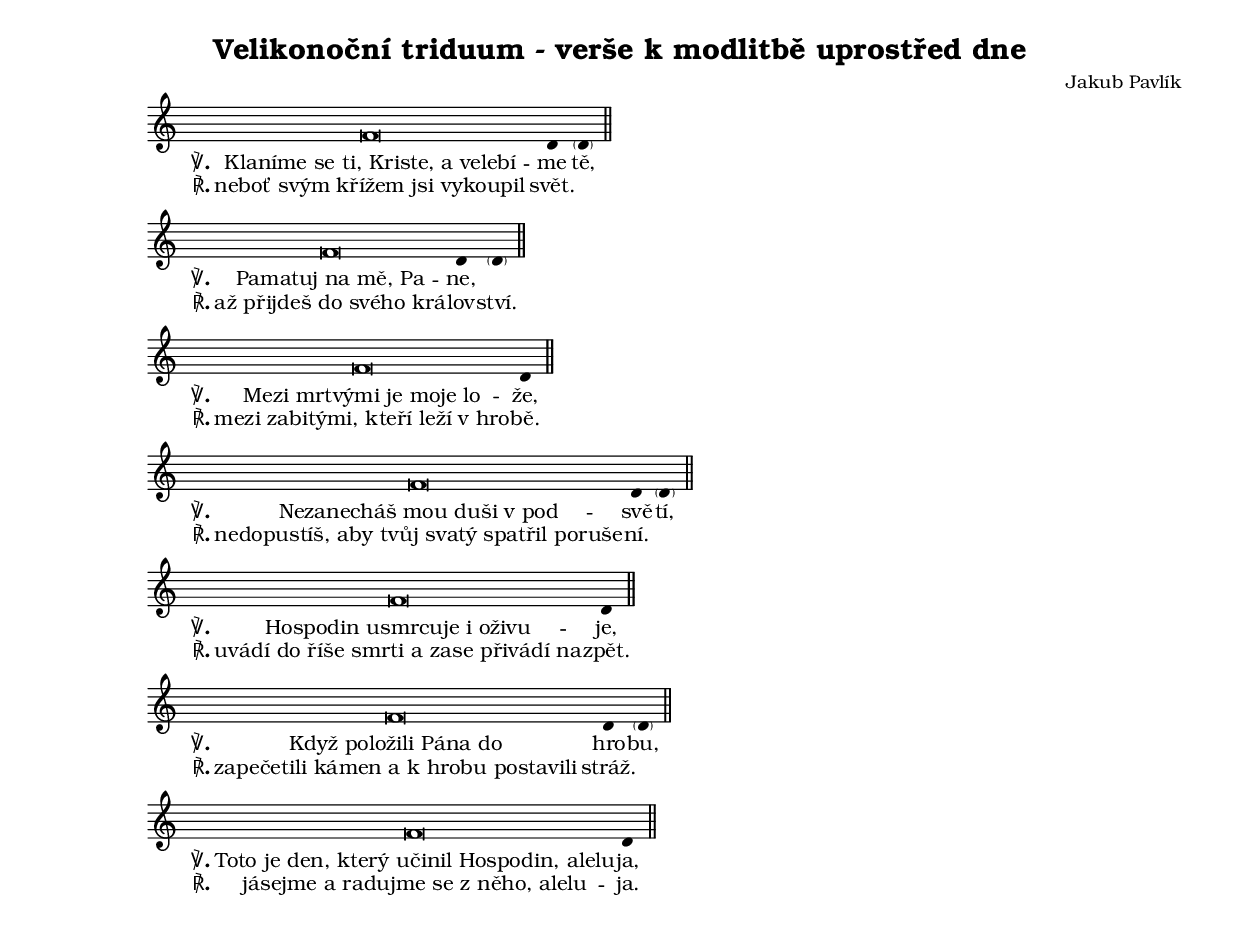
\version "2.14.2"

\header {
  title = "Velikonoční triduum - verše k modlitbě uprostřed dne"
  composer = "Jakub Pavlík"
}

% Verze souboru "spolecne.ly" upravena pro noty v Antifonari
% k denni modlitbe cirkve. Neobsahuje nektere v jeho
% kontextu zbytecne veci a jine pro jeho potreby definuje
% jinak.

% nekolik vychytavek standartne importovanych do vsech projektu
% z webu inadiutorium.xf.cz

% vypnout cisla taktu na zacatku radku
\layout {
  ragged-last = ##t
  indent = 1.5\cm
  short-indent = 0\cm

  \context {
    \Score
    \remove "Bar_number_engraver"
  }

  \context {
    \Staff
    \consists Custos_engraver
    \override Custos #'style = #'hufnagel
    % klic jen na zacatku prvni radky
    \override Clef #'break-visibility = #all-invisible
  }
}

myStaffSize = #16
#(set-global-staff-size myStaffSize)

\paper {
  #(define fonts
    (make-pango-font-tree
                          "URW Bookman L"
                          "Helvetica"
                          "Courier"
     (/ myStaffSize 20)))

}

% choral --------------------------------------------------------

choralniRezim = {
  % nepsat predznamenani tempa (neni tempo)
  \override Score.TimeSignature #'stencil = ##f

  % noty bez nozicek
  \override Stem #'transparent = ##t

  % nedelat taktove cary
  \cadenzaOn

  % vzdycky vypsat becka
  #(set-accidental-style 'forget)
}

% Vytvori hlavicku "piece" pro antifonu
% pouziti: \header { piece = \markup {\choralAutoPiece}}
% Predpoklada, ze jsou definovane (nestandartni) hlavicky
% quid, tonus, differentia, psalmus
choralAutoPiece = \markup {
  \concat {
    \fromproperty #'header:quid
    " - "
    \fromproperty #'header:tonus
    .
    \fromproperty #'header:differentia
    " ("
    \fromproperty #'header:psalmus
    )
  }
}

% Choralni "pomlky" (divisiones)

barMin = {
  \once \override Staff.BarLine #'bar-extent = #'(1.5 . 2.5)
  \bar "|"
}
barMaior = {
  \once \override Staff.BarLine #'bar-extent = #'(-1.5 . 1.5)
  \bar "|"
}
barMax = { \bar "|" }
barFinalis = { \bar "||" }

% Specialni znaky pro responsoria -------------------------------

Response = \lyricmode {
  \markup {
    % \concat { \override #'(font-name . "liturgy") {R} : }
    \bold\concat { \override #'(font-name . "Junicode") { \char ##x0211F } . }
  }
}

Verse = \lyricmode {
  \markup {
    % \concat { \override #'(font-name . "liturgy") {V} : }
    \bold\concat { \override #'(font-name . "Junicode") { \char ##x02123 } . }
  }
}

Hvezdicka = \lyricmode { "*" }
Dagger = \markup { \char ##x02020 }

% prikaz pro vyrobu neviditelnych not

neviditelna = #(define-music-function (parser location note)
                                     (ly:music?)
  #{
    \once \override NoteHead #'transparent = ##t % hlavicka
    \once \override Stem #'transparent = ##t % nozicka
    \once \override Dots #'transparent = ##t % prip. prodluzujici tecka
    \once \override NoteHead #'no-ledgers = ##t % prip. pridane linky, je-li nota mimo osnovu
    $note
  #})

sestavTitulek = \markup {}

% oznacuje volitelne aleluja na konci
rubrVelikAleluja = \markup\small\italic{V době velikonoční:}


% patek

\score {
  \relative c' {
    \choralniRezim
    \neviditelna f f\breve d4 \parenthesize d \barFinalis 
  }
  \addlyrics {
    \set stanza = #""
    \Verse "Klaníme se ti, Kriste, a velebí" -- me tě,
  } 
  \addlyrics {
    \set stanza = #""
    \Response "neboť svým křížem jsi vykoupil" svět. \skip 1
  }
  \header {
    quid = "verš"
    modus = ""
    differentia = "" 
    psalmus = ""
    id = "pa-dopo"
    piece = \markup {\sestavTitulek}
  }
}

\score {
  \relative c' {
    \choralniRezim
    \neviditelna f f\breve d4 \parenthesize d \barFinalis 
  }
  \addlyrics {
    \set stanza = #""
    \Verse "Pamatuj na mě, Pa" -- ne, \skip 1
  } 
  \addlyrics {
    \set stanza = #""
    \Response "až přijdeš do svého krá" -- lov -- ství.
  }
  \header {
    quid = "verš"
    modus = ""
    differentia = "" 
    psalmus = ""
    id = "pa-po"
    piece = \markup {\sestavTitulek}
  }
}

\score {
  \relative c' {
    \choralniRezim
    \neviditelna f f\breve d4 \barFinalis 
  }
  \addlyrics {
    \set stanza = #""
    \Verse "Mezi mrtvými je moje lo" -- že,
  } 
  \addlyrics {
    \set stanza = #""
    \Response "mezi zabitými, kteří leží v hro" -- bě.
  }
  \header {
    quid = "verš"
    modus = ""
    differentia = "" 
    psalmus = ""
    id = "pa-odpo"
    piece = \markup {\sestavTitulek}
  }
}

% sobota

\score {
  \relative c' {
    \choralniRezim
    \neviditelna f f\breve d4 \parenthesize d \barFinalis 
  }
  \addlyrics {
    \set stanza = #""
    \Verse "Nezanecháš mou duši v pod" -- svě -- tí,
  } 
  \addlyrics {
    \set stanza = #""
    \Response "nedopustíš, aby tvůj svatý spatřil poruše" -- ní.
  }
  \header {
    quid = "verš"
    modus = ""
    differentia = "" 
    psalmus = ""
    id = "so-dopo"
    piece = \markup {\sestavTitulek}
  }
}

\score {
  \relative c' {
    \choralniRezim
    \neviditelna f 
    % f f % siditko
    f\breve d4 \barFinalis 
  }
  \addlyrics {
    \set stanza = #""
    \Verse "Hospodin usmrcuje i oživu" -- je,
  } 
  \addlyrics {
    \set stanza = #""
    \Response "uvádí do říše smrti a zase přivádí na" -- zpět.
  }
  \header {
    quid = "verš"
    modus = ""
    differentia = "" 
    psalmus = ""
    id = "so-po"
    piece = \markup {\sestavTitulek}
  }
}

\score {
  \relative c' {
    \choralniRezim
    \neviditelna f f\breve d4 \parenthesize d \barFinalis 
  }
  \addlyrics {
    \set stanza = #""
    \Verse "Když položili Pána do" hro -- bu,
  } 
  \addlyrics {
    \set stanza = #""
    \Response "zapečetili kámen a k hrobu postavili" stráž.
  }
  \header {
    quid = "verš"
    modus = ""
    differentia = "" 
    psalmus = ""
    id = "so-odpo"
    piece = \markup {\sestavTitulek}
  }
}

% nedele

\score {
  \relative c' {
    \choralniRezim
    % f f % siditko
    \neviditelna f f\breve d4 \barFinalis 
  }
  \addlyrics {
    \set stanza = #""
    \Verse "Toto je den, který učinil Hospodin, alelu" -- ja,
  } 
  \addlyrics {
    \set stanza = #""
    \Response "jásejme a radujme se z něho, alelu" -- ja.
  }
  \header {
    quid = "verš"
    modus = ""
    differentia = "" 
    psalmus = ""
    id = "ne"
    piece = \markup {\sestavTitulek}
  }
}
